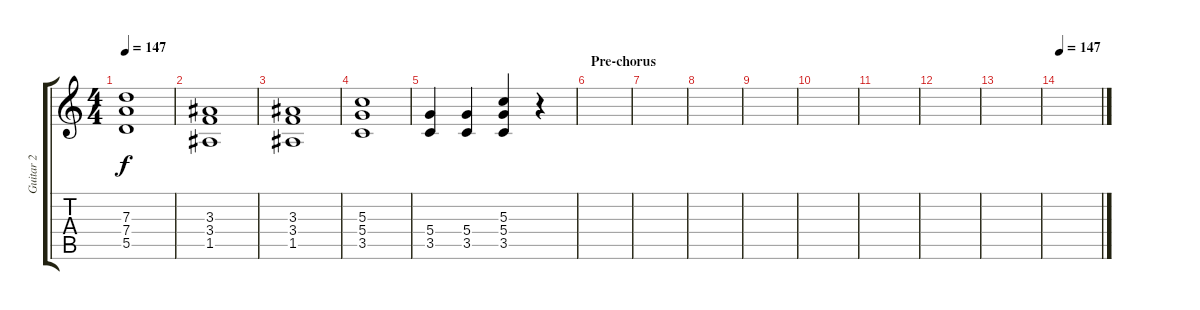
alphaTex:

\track ("Guitar 2" "Guitar 2") {instrument distortionguitar}
\staff {score tabs}
\tuning (E4 B3 G3 D3 A2 E2) {hide}
\ts (4 4)
\tempo 147
\clef g2
\ks c
(7.3 7.4 5.5).1{dy f} |
(3.3 3.4 1.5).1 |
(3.3 3.4 1.5).1 |
(5.3 5.4 3.5).1 |
(5.4 3.5).4 (5.4 3.5).4 (5.3 5.4 3.5).4 r.4 |
\section ("" "Pre-chorus")
|
|
|
|
|
|
|
|
\tempo 147
